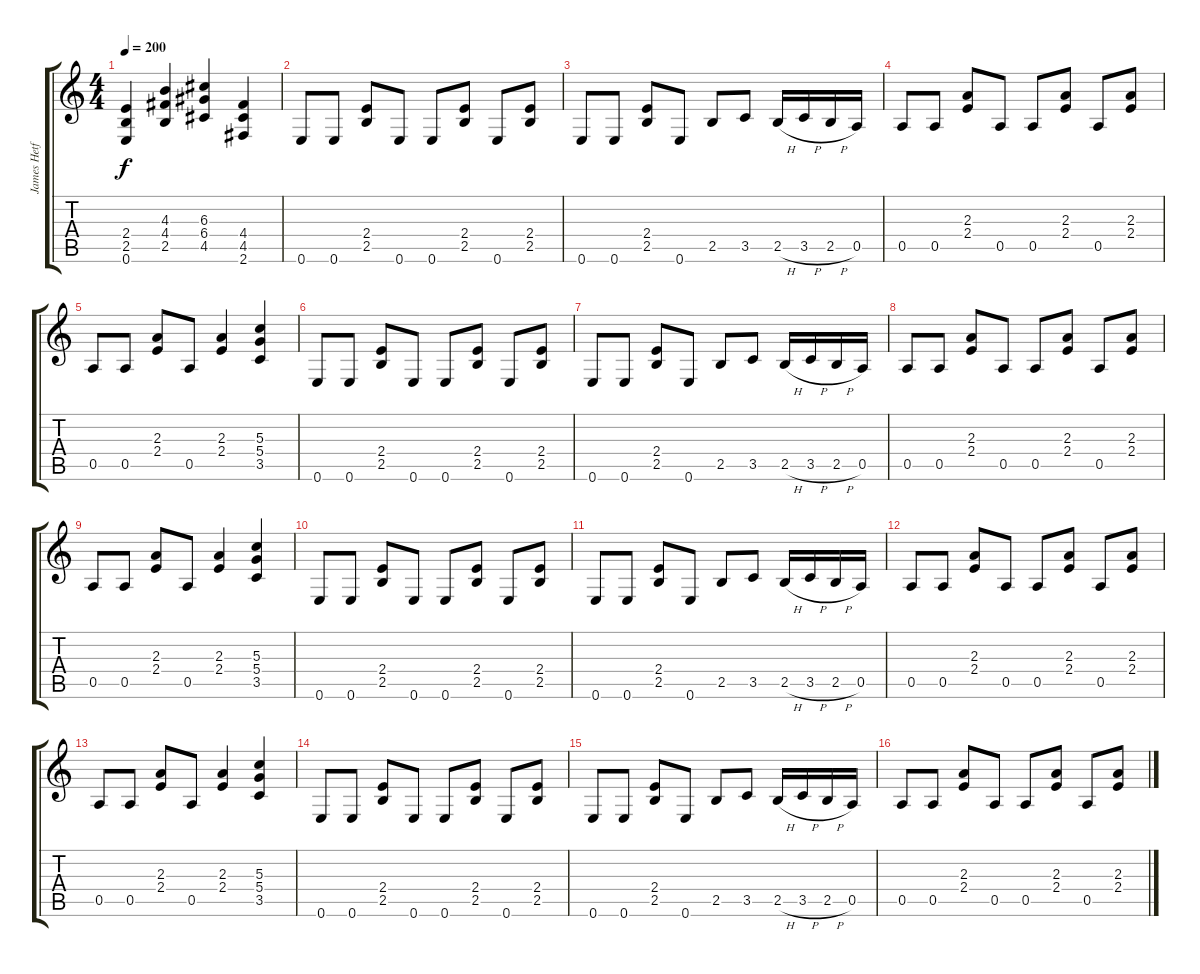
\track ("James Hetfield (Guitar)" "James Hetf") {instrument distortionguitar}
\staff {score tabs}
\tuning (E4 B3 G3 D3 A2 E2) {hide}
\ts (4 4)
\tempo 200
\clef g2
\ks c
(2.4{t} 2.5{t} 0.6{t}).4{dy f} (4.3 4.4 2.5).4 (6.3 6.4 4.5).4 (4.4 4.5 2.6).4 |
0.6.8 0.6.8 (2.4 2.5).8 0.6.8 0.6.8 (2.4 2.5).8 0.6.8 (2.4 2.5).8 |
0.6.8 0.6.8 (2.4 2.5).8 0.6.8 2.5.8 3.5.8 2.5{h}.16 3.5{h}.16 2.5{h}.16 0.5.16 |
0.5.8 0.5.8 (2.3 2.4).8 0.5.8 0.5.8 (2.3 2.4).8 0.5.8 (2.3 2.4).8 |
0.5.8 0.5.8 (2.3 2.4).8 0.5.8 (2.3 2.4).4 (5.3 5.4 3.5).4 |
0.6.8 0.6.8 (2.4 2.5).8 0.6.8 0.6.8 (2.4 2.5).8 0.6.8 (2.4 2.5).8 |
0.6.8 0.6.8 (2.4 2.5).8 0.6.8 2.5.8 3.5.8 2.5{h}.16 3.5{h}.16 2.5{h}.16 0.5.16 |
0.5.8 0.5.8 (2.3 2.4).8 0.5.8 0.5.8 (2.3 2.4).8 0.5.8 (2.3 2.4).8 |
0.5.8 0.5.8 (2.3 2.4).8 0.5.8 (2.3 2.4).4 (5.3 5.4 3.5).4 |
0.6.8 0.6.8 (2.4 2.5).8 0.6.8 0.6.8 (2.4 2.5).8 0.6.8 (2.4 2.5).8 |
0.6.8 0.6.8 (2.4 2.5).8 0.6.8 2.5.8 3.5.8 2.5{h}.16 3.5{h}.16 2.5{h}.16 0.5.16 |
0.5.8 0.5.8 (2.3 2.4).8 0.5.8 0.5.8 (2.3 2.4).8 0.5.8 (2.3 2.4).8 |
0.5.8 0.5.8 (2.3 2.4).8 0.5.8 (2.3 2.4).4 (5.3 5.4 3.5).4 |
0.6.8 0.6.8 (2.4 2.5).8 0.6.8 0.6.8 (2.4 2.5).8 0.6.8 (2.4 2.5).8 |
0.6.8 0.6.8 (2.4 2.5).8 0.6.8 2.5.8 3.5.8 2.5{h}.16 3.5{h}.16 2.5{h}.16 0.5.16 |
0.5.8 0.5.8 (2.3 2.4).8 0.5.8 0.5.8 (2.3 2.4).8 0.5.8 (2.3 2.4).8
